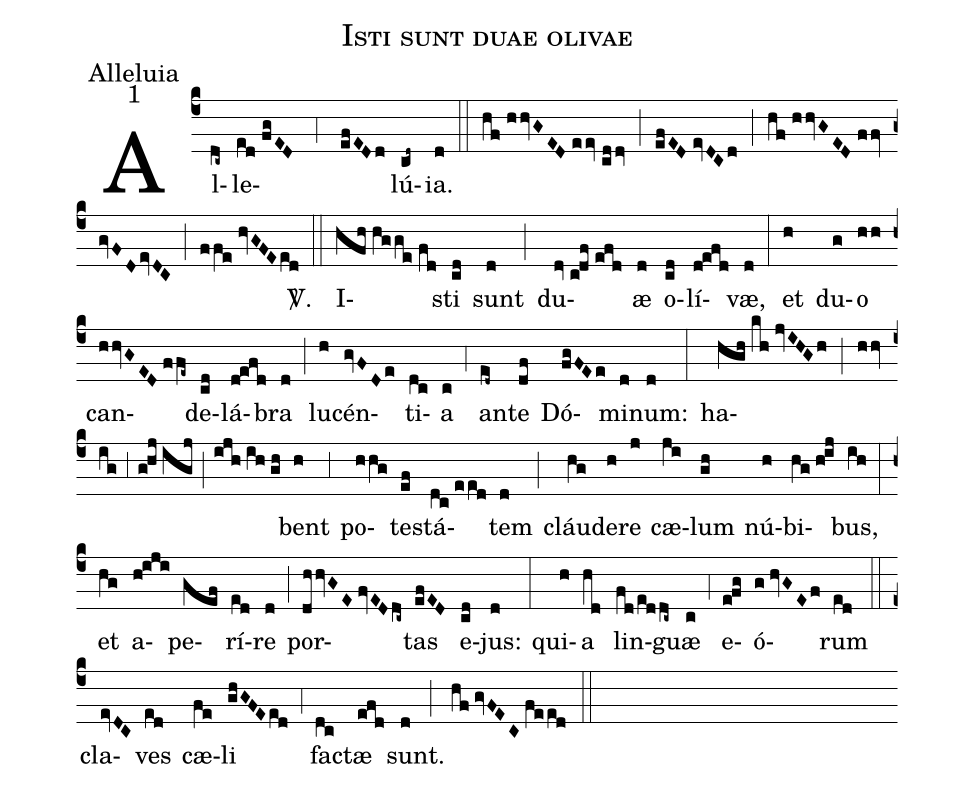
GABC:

name:Isti sunt duae olivae;
office-part:Alleluia;
mode:1;
%%
(c4) Al(dc~)le(ed//fgED;4efEDd)lú(cd~)ia.(d) (::) (hf//hhvGED//eev//cddv) (;) (efED//evDCd) (;) (hf//hhvGED//ffv//gvFD/evDC) (;) (ffe//hvGFE/ed) <sp>V/</sp>.(::) I(hfh//hgge//fd)sti(cd) sunt(d) (;) du(dv//c!df//efd)æ(d) o(cd)lí(d!efd)væ,(d) (:) et(h) du(g)o(hh) can(hhvGED//ffe~)de(cd)lá(d!efd)bra(d) (;) lu(h)cén(gvFDe)ti(dc)a(c) (;4) an(ed~)te(df) Dó(fgFEe)mi(d)num:(d) (:) ha(hgh//kh//jvIHGh;hhv//ig;3g!hj//igj;ijh//ih//gh)bent(h) (;3) po(hhg)te(ef)stá(dc//eed)tem(d) (;) cláu(hg)de(h)re(j) cæ(ji)lum(gh) nú(h)bi(hg//h!ij)bus,(ih) (:) et(hg) a(h!iji)pe(gef)rí(ed)re(d) (;) por(dhhvGE//fvED/dc~)tas(efED) e(cd)jus:(d) (:) qui(h)a(hd) lin(fd/eddc~)guæ(c) (;4) e(e!fg)ó(g//hvGEf)rum(ed) (::) cla(evDC)ves(ed) cæ(fe)li(ghGFE/ed) (;4) fa(dc)ctæ(efd) sunt.(d) (;) (hf//gvFEC//feed) (::)
